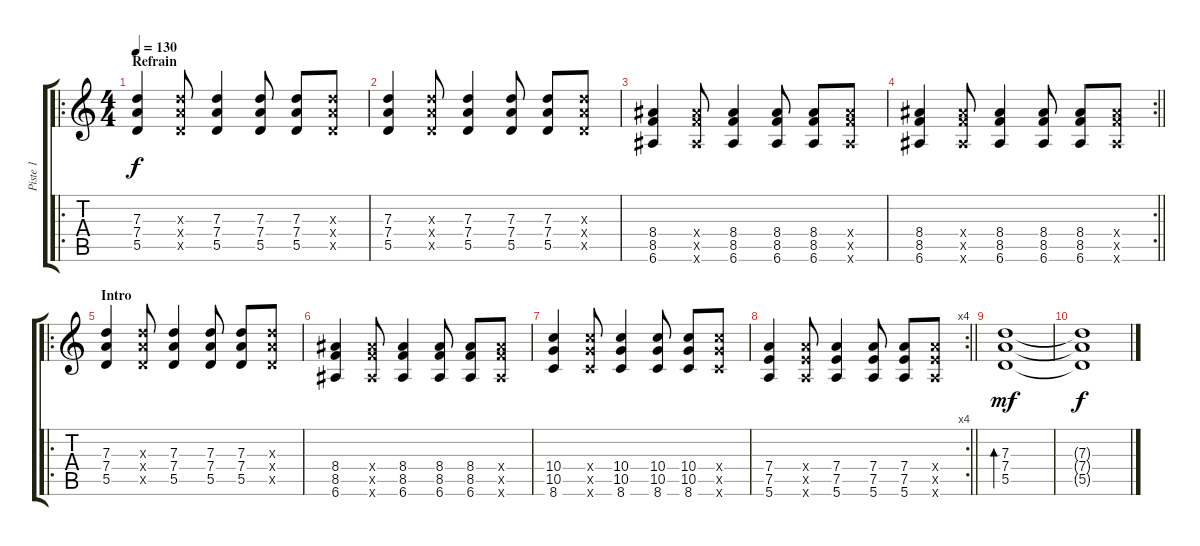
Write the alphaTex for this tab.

\track ("Piste 1" "Piste 1") {instrument acousticguitarsteel}
\staff {score tabs}
\tuning (E4 B3 G3 D3 A2 E2) {hide}
\ro
\ts (4 4)
\section ("" "Refrain")
\tempo 130
\clef g2
\ks c
(7.3 7.4 5.5).4{dy f} (7.3{x} 7.4{x} 5.5{x}).8 (7.3 7.4 5.5).4 (7.3 7.4 5.5).8 (7.3 7.4 5.5).8 (7.3{x} 7.4{x} 5.5{x}).8 |
(7.3 7.4 5.5).4 (7.3{x} 7.4{x} 5.5{x}).8 (7.3 7.4 5.5).4 (7.3 7.4 5.5).8 (7.3 7.4 5.5).8 (7.3{x} 7.4{x} 5.5{x}).8 |
(8.4 8.5 6.6).4 (8.4{x} 8.5{x} 6.6{x}).8 (8.4 8.5 6.6).4 (8.4 8.5 6.6).8 (8.4 8.5 6.6).8 (8.4{x} 8.5{x} 6.6{x}).8 |
\rc 2
\barLineRight lightlight
(8.4 8.5 6.6).4 (8.4{x} 8.5{x} 6.6{x}).8 (8.4 8.5 6.6).4 (8.4 8.5 6.6).8 (8.4 8.5 6.6).8 (8.4{x} 8.5{x} 6.6{x}).8 |
\ro
\section ("" "Intro")
(7.3 7.4 5.5).4 (7.3{x} 7.4{x} 5.5{x}).8 (7.3 7.4 5.5).4 (7.3 7.4 5.5).8 (7.3 7.4 5.5).8 (7.3{x} 7.4{x} 5.5{x}).8 |
(8.4 8.5 6.6).4 (8.4{x} 8.5{x} 6.6{x}).8 (8.4 8.5 6.6).4 (8.4 8.5 6.6).8 (8.4 8.5 6.6).8 (8.4{x} 8.5{x} 6.6{x}).8 |
(10.4 10.5 8.6).4 (10.4{x} 10.5{x} 8.6{x}).8 (10.4 10.5 8.6).4 (10.4 10.5 8.6).8 (10.4 10.5 8.6).8 (10.4{x} 10.5{x} 8.6{x}).8 |
\rc 4
\barLineRight lightlight
(7.4 7.5 5.6).4 (7.4{x} 7.5{x} 5.6{x}).8 (7.4 7.5 5.6).4 (7.4 7.5 5.6).8 (7.4 7.5 5.6).8 (7.4{x} 7.5{x} 5.6{x}).8 |
(7.3 7.4 5.5).1{bd 120 dy mf} |
(7.3{t} 7.4{t} 5.5{t}).1{dy f}
